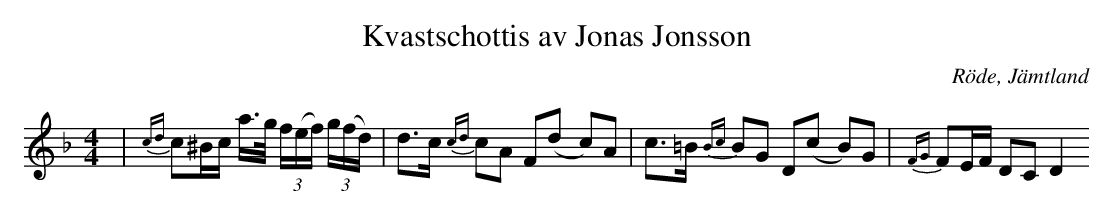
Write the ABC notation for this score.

X:1
T:Kvastschottis av Jonas Jonsson
O:Röde, Jämtland
M:4/4
L:1/16
K:F
| {cd}c2^Bc a>g (3f(ef) (3g(fd) | d2>c2 {cd}c2A2 F2(d2- c2)A2 | c2>=B2 {Bc}B2G2 D2(c2- B2)G2 | {FG}F2EF D2C2 D4
